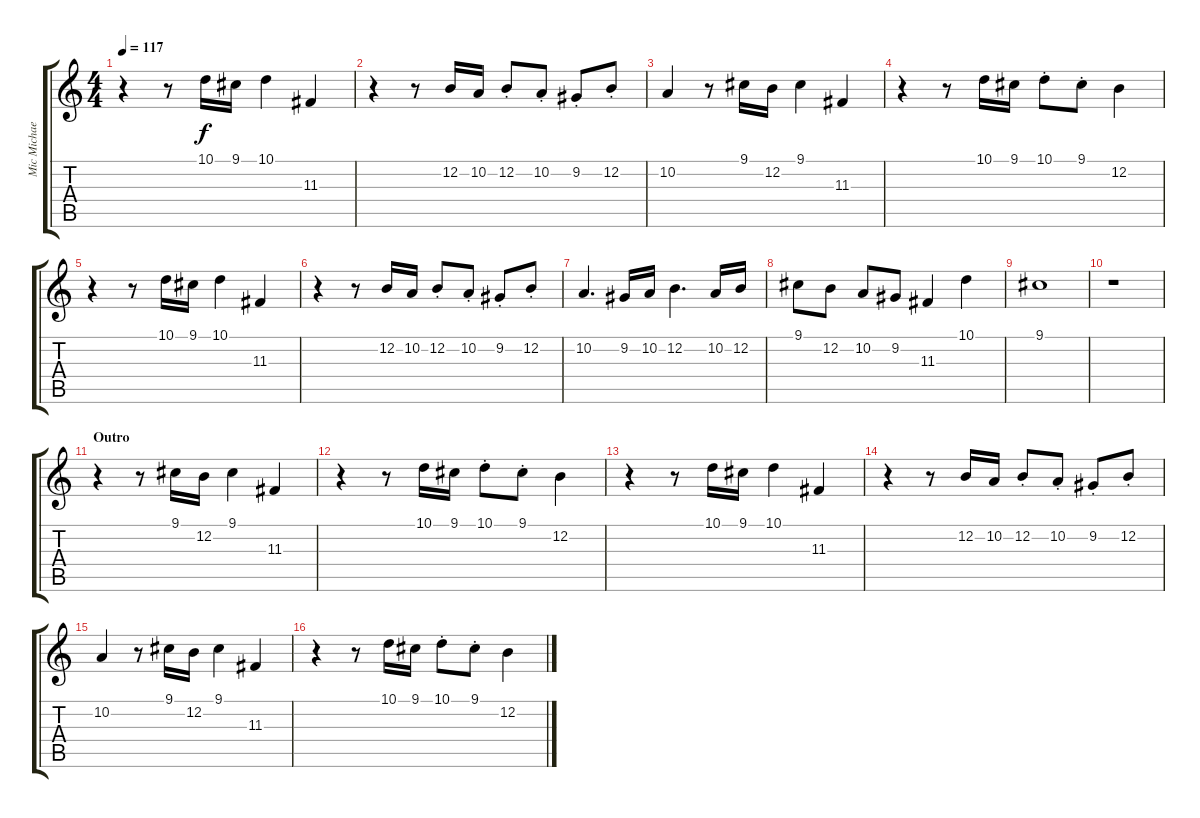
\track ("Mic Michaeli (Bottom Keyboard/RH)" "Mic Michae") {instrument synthbrass1}
\staff {score tabs}
\tuning (E4 B3 G3 D3 A2 E2) {hide}
\ts (4 4)
\tempo 117
\clef g2
\ks c
r.4{dy f} r.8 10.1.16 9.1.16 10.1.4 11.3.4 |
r.4 r.8 12.2.16 10.2.16 12.2{st}.8 10.2{st}.8 9.2{st}.8 12.2{st}.8 |
10.2.4 r.8 9.1.16 12.2.16 9.1.4 11.3.4 |
r.4 r.8 10.1.16 9.1.16 10.1{st}.8 9.1{st}.8 12.2.4 |
r.4 r.8 10.1.16 9.1.16 10.1.4 11.3.4 |
r.4 r.8 12.2.16 10.2.16 12.2{st}.8 10.2{st}.8 9.2{st}.8 12.2{st}.8 |
10.2.4{d} 9.2.16 10.2.16 12.2.4{d} 10.2.16 12.2.16 |
9.1.8 12.2.8 10.2.8 9.2.8 11.3.4 10.1.4 |
9.1.1 |
r.1 |
\section ("" "Outro")
r.4 r.8 9.1.16 12.2.16 9.1.4 11.3.4 |
r.4 r.8 10.1.16 9.1.16 10.1{st}.8 9.1{st}.8 12.2.4 |
r.4 r.8 10.1.16 9.1.16 10.1.4 11.3.4 |
r.4 r.8 12.2.16 10.2.16 12.2{st}.8 10.2{st}.8 9.2{st}.8 12.2{st}.8 |
10.2.4 r.8 9.1.16 12.2.16 9.1.4 11.3.4 |
r.4 r.8 10.1.16 9.1.16 10.1{st}.8 9.1{st}.8 12.2.4
